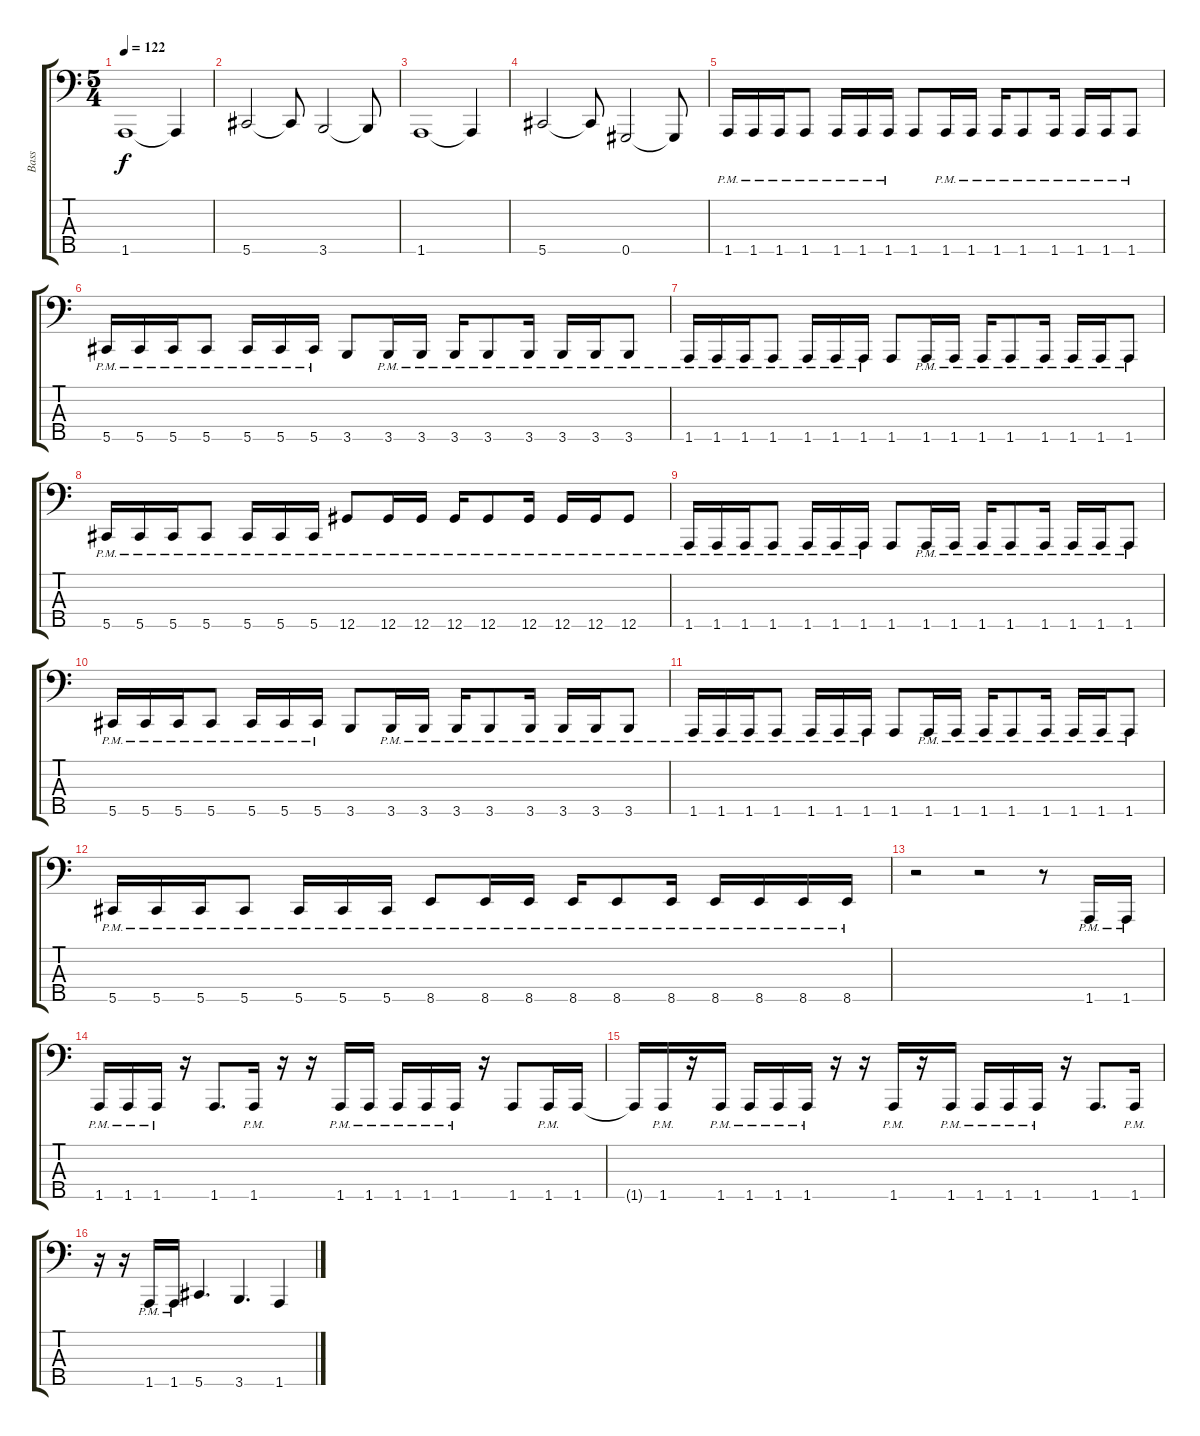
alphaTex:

\track ("Bass" "Bass") {instrument electricbasspick}
\staff {score tabs}
\tuning (Gb2 Db2 Ab1 Eb1 Ab0) {hide}
\ts (5 4)
\tempo 122
\clef f4
\ks c
1.5.1{dy f} 1.5{t}.4 |
5.5.2 5.5{t}.8 3.5.2 3.5{t}.8 |
1.5.1 1.5{t}.4 |
5.5.2 5.5{t}.8 0.5.2 0.5{t}.8 |
1.5{pm}.16 1.5{pm}.16 1.5{pm}.16 1.5{pm}.8 1.5{pm}.16 1.5{pm}.16 1.5{pm}.16 1.5.8 1.5{pm}.16 1.5{pm}.16 1.5{pm}.16 1.5{pm}.8 1.5{pm}.16 1.5{pm}.16 1.5{pm}.16 1.5{pm}.8 |
5.5{pm}.16 5.5{pm}.16 5.5{pm}.16 5.5{pm}.8 5.5{pm}.16 5.5{pm}.16 5.5{pm}.16 3.5.8 3.5{pm}.16 3.5{pm}.16 3.5{pm}.16 3.5{pm}.8 3.5{pm}.16 3.5{pm}.16 3.5{pm}.16 3.5{pm}.8 |
1.5{pm}.16 1.5{pm}.16 1.5{pm}.16 1.5{pm}.8 1.5{pm}.16 1.5{pm}.16 1.5{pm}.16 1.5.8 1.5{pm}.16 1.5{pm}.16 1.5{pm}.16 1.5{pm}.8 1.5{pm}.16 1.5{pm}.16 1.5{pm}.16 1.5{pm}.8 |
5.5{pm}.16 5.5{pm}.16 5.5{pm}.16 5.5{pm}.8 5.5{pm}.16 5.5{pm}.16 5.5{pm}.16 12.5{pm}.8 12.5{pm}.16 12.5{pm}.16 12.5{pm}.16 12.5{pm}.8 12.5{pm}.16 12.5{pm}.16 12.5{pm}.16 12.5{pm}.8 |
1.5{pm}.16 1.5{pm}.16 1.5{pm}.16 1.5{pm}.8 1.5{pm}.16 1.5{pm}.16 1.5{pm}.16 1.5.8 1.5{pm}.16 1.5{pm}.16 1.5{pm}.16 1.5{pm}.8 1.5{pm}.16 1.5{pm}.16 1.5{pm}.16 1.5{pm}.8 |
5.5{pm}.16 5.5{pm}.16 5.5{pm}.16 5.5{pm}.8 5.5{pm}.16 5.5{pm}.16 5.5{pm}.16 3.5.8 3.5{pm}.16 3.5{pm}.16 3.5{pm}.16 3.5{pm}.8 3.5{pm}.16 3.5{pm}.16 3.5{pm}.16 3.5{pm}.8 |
1.5{pm}.16 1.5{pm}.16 1.5{pm}.16 1.5{pm}.8 1.5{pm}.16 1.5{pm}.16 1.5{pm}.16 1.5.8 1.5{pm}.16 1.5{pm}.16 1.5{pm}.16 1.5{pm}.8 1.5{pm}.16 1.5{pm}.16 1.5{pm}.16 1.5{pm}.8 |
5.5{pm}.16 5.5{pm}.16 5.5{pm}.16 5.5{pm}.8 5.5{pm}.16 5.5{pm}.16 5.5{pm}.16 8.5{pm}.8 8.5{pm}.16 8.5{pm}.16 8.5{pm}.16 8.5{pm}.8 8.5{pm}.16 8.5{pm}.16 8.5{pm}.16 8.5{pm}.16 8.5{pm}.16 |
r.2 r.2 r.8 1.5{pm}.16 1.5{pm}.16 |
1.5{pm}.16 1.5{pm}.16 1.5{pm}.16 r.16 1.5.8{d} 1.5{pm}.16 r.16 r.16 1.5{pm}.16 1.5{pm}.16 1.5{pm}.16 1.5{pm}.16 1.5{pm}.16 r.16 1.5.8 1.5{pm}.16 1.5.16 |
1.5{t}.16 1.5{pm}.16 r.16 1.5{pm}.16 1.5{pm}.16 1.5{pm}.16 1.5{pm}.16 r.16 r.16 1.5{pm}.16 r.16 1.5{pm}.16 1.5{pm}.16 1.5{pm}.16 1.5{pm}.16 r.16 1.5.8{d} 1.5{pm}.16 |
r.16 r.16 1.5{pm}.16 1.5{pm}.16 5.5.4{d} 3.5.4{d} 1.5.4
